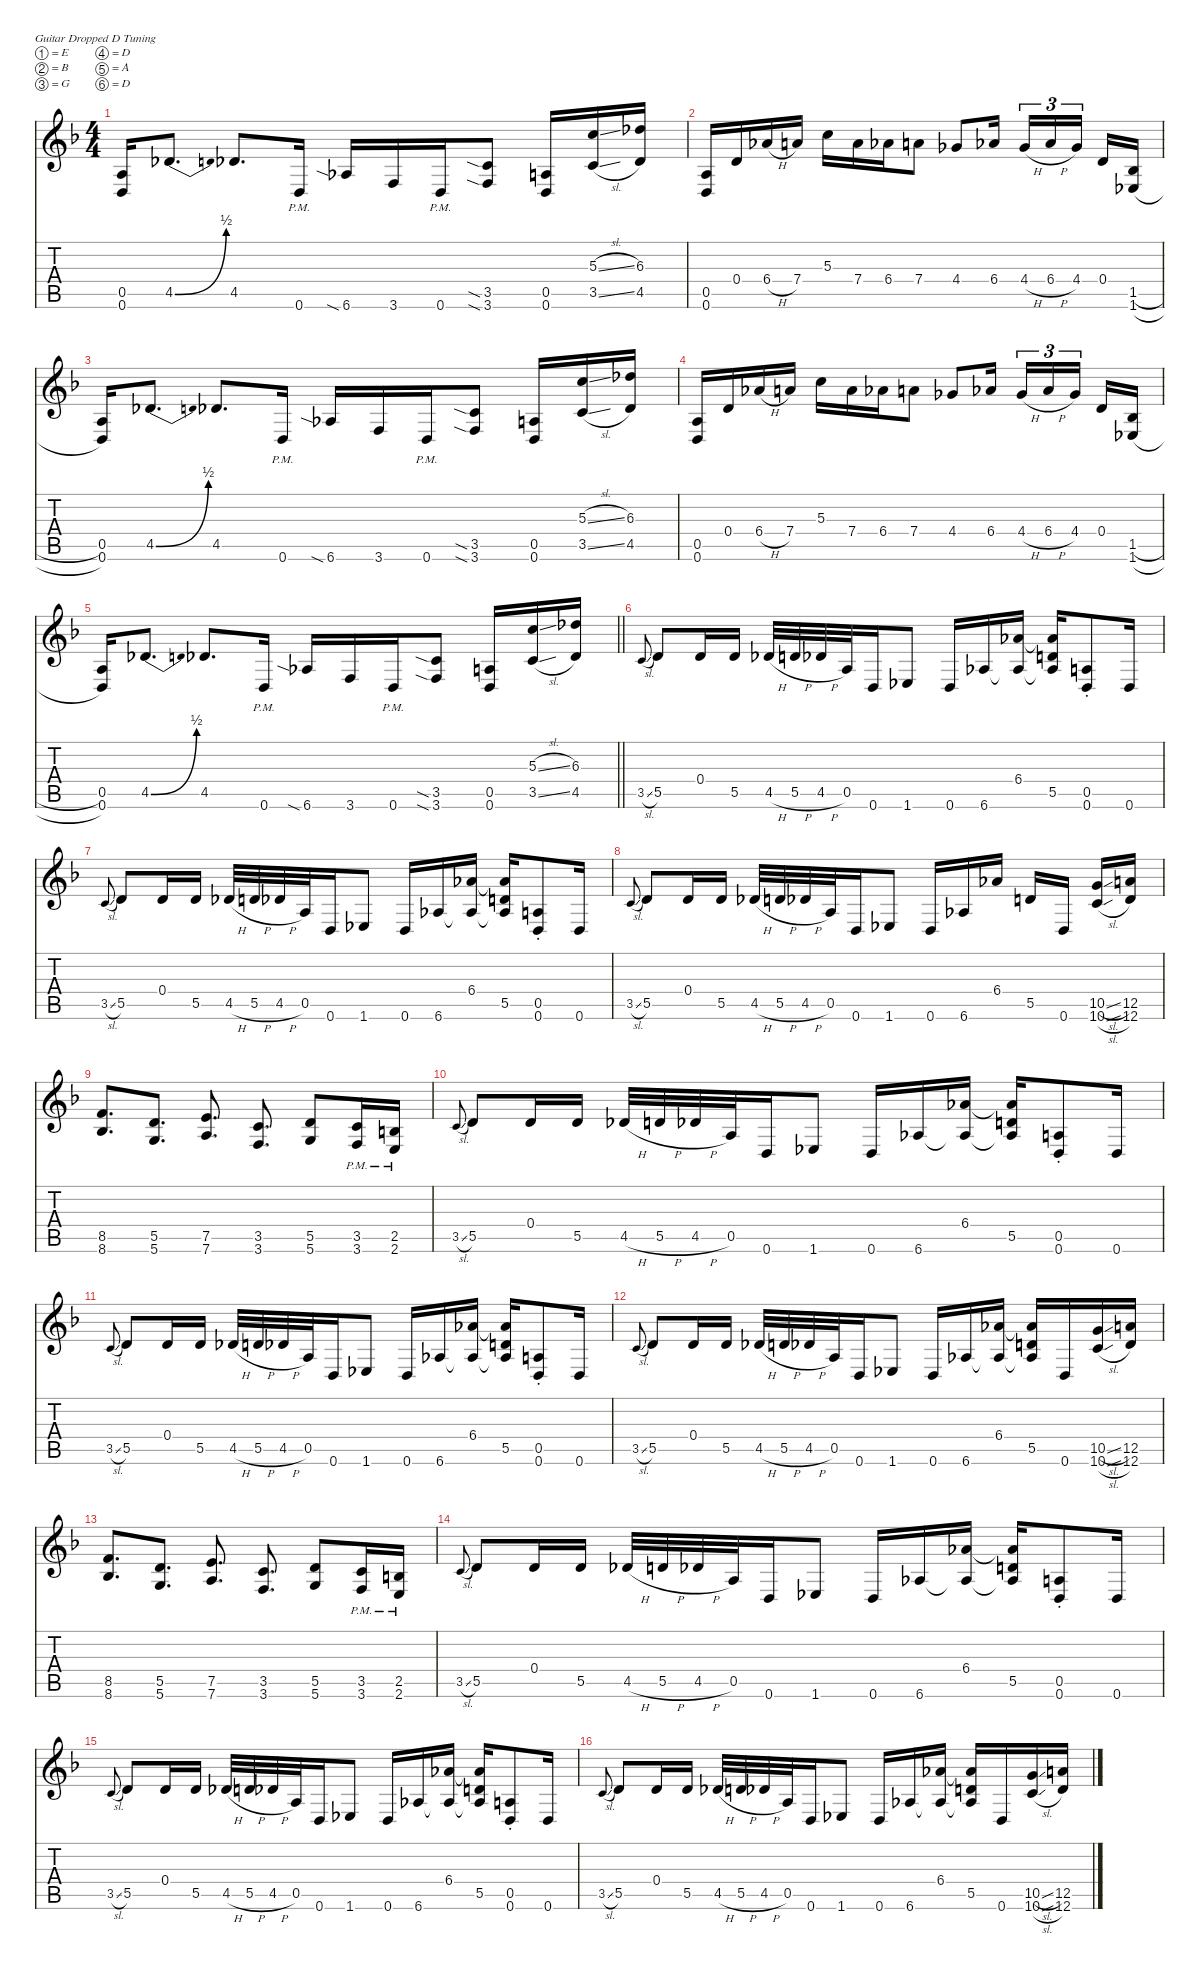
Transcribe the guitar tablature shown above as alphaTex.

\defaultSystemsLayout 4
\hideDynamics
\bracketExtendMode nobrackets
\singleTrackTrackNamePolicy hidden
\multiTrackTrackNamePolicy hidden
\otherSystemsTrackNameOrientation horizontal
\track ("Guitar 1" "Guitar 1") {defaultSystemsLayout 4 mute instrument distortionguitar}
\staff {score tabs}
\tuning (E4 B3 G3 D3 A2 D2)
\ts (4 4)
\tempo (89 hide)
\clef g2
\ks dminor
(0.5{acc forcenatural} 0.6{acc forcenatural}).16{dy mf beam Up} 4.5{be (bend 4.2 0 52.8 2) acc b}.8{d beam Up} 4.5{acc b}.8{d beam Up} 0.6{pm acc forcenatural}.16{beam Up} 6.6{sia acc b}.16{beam Up} 3.6{acc forcenatural}.16{beam Up} 0.6{pm acc forcenatural}.16{beam Up} (3.5{sia acc forcenatural} 3.6{sia acc forcenatural}).8{beam Up} (0.5{acc forcenatural} 0.6{acc forcenatural}).16{beam Up} (5.3{sl acc forcenatural} 3.5{sl acc forcenatural}).16{beam Up} (6.3{acc b} 4.5{acc b}).16{beam Up} |
\tempo (88 hide)
(0.5{acc forcenatural} 0.6{acc forcenatural}).16{dy ppp beam Up} 0.4{acc forcenatural}.16{dy mf beam Up} 6.4{h acc b}.16{beam Up} 7.4{acc forcenatural}.16{beam Up} 5.3{acc forcenatural}.16{beam Down} 7.4{acc forcenatural}.16{beam Down} 6.4{acc b}.16{beam Down} 7.4{acc forcenatural}.8{beam Down} 4.4{acc b}.8{beam Up} 6.4{acc b}.16{beam Up} 4.4{h acc b}.16{tu (3 2) beam Up} 6.4{h acc b}.16{tu (3 2) beam Up} 4.4{acc b}.16{tu (3 2) beam Up} 0.4{acc forcenatural}.16{beam Up} (1.5{h acc b} 1.6{h acc b}).16{beam Up} |
\tempo (89 hide)
(0.5{acc forcenatural} 0.6{acc forcenatural}).16{beam Up} 4.5{be (bend 4.2 0 52.8 2) acc b}.8{d beam Up} 4.5{acc b}.8{d beam Up} 0.6{pm acc forcenatural}.16{beam Up} 6.6{sia acc b}.16{beam Up} 3.6{acc forcenatural}.16{beam Up} 0.6{pm acc forcenatural}.16{beam Up} (3.5{sia acc forcenatural} 3.6{sia acc forcenatural}).8{beam Up} (0.5{acc forcenatural} 0.6{acc forcenatural}).16{beam Up} (5.3{sl acc forcenatural} 3.5{sl acc forcenatural}).16{beam Up} (6.3{acc b} 4.5{acc b}).16{beam Up} |
\tempo (88 hide)
(0.5{acc forcenatural} 0.6{acc forcenatural}).16{dy ppp beam Up} 0.4{acc forcenatural}.16{dy mf beam Up} 6.4{h acc b}.16{beam Up} 7.4{acc forcenatural}.16{beam Up} 5.3{acc forcenatural}.16{beam Down} 7.4{acc forcenatural}.16{beam Down} 6.4{acc b}.16{beam Down} 7.4{acc forcenatural}.8{beam Down} 4.4{acc b}.8{beam Up} 6.4{acc b}.16{beam Up} 4.4{h acc b}.16{tu (3 2) beam Up} 6.4{h acc b}.16{tu (3 2) beam Up} 4.4{acc b}.16{tu (3 2) beam Up} 0.4{acc forcenatural}.16{beam Up} (1.5{h acc b} 1.6{h acc b}).16{beam Up} |
\tempo (89 hide)
\tempo (88 0.99375 hide)
\barLineRight lightlight
(0.5{acc forcenatural} 0.6{acc forcenatural}).16{beam Up} 4.5{be (bend 4.2 0 52.8 2) acc b}.8{d beam Up} 4.5{acc b}.8{d beam Up} 0.6{pm acc forcenatural}.16{beam Up} 6.6{sia acc b}.16{beam Up} 3.6{acc forcenatural}.16{beam Up} 0.6{pm acc forcenatural}.16{beam Up} (3.5{sia acc forcenatural} 3.6{sia acc forcenatural}).8{beam Up} (0.5{acc forcenatural} 0.6{acc forcenatural}).16{beam Up} (5.3{sl acc forcenatural} 3.5{sl acc forcenatural}).16{beam Up} (6.3{acc b} 4.5{acc b}).16{beam Up} |
3.5{sl acc forcenatural}.8{gr onbeat dy ppp instrument acousticguitarsteel beam Up} 5.5{acc forcenatural}.8{beam Up} 0.4{acc forcenatural}.16{beam Up} 5.5{acc forcenatural}.16{beam Up} 4.5{h acc b}.32{beam Up} 5.5{h acc forcenatural}.32{beam Up} 4.5{h acc b}.32{beam Up} 0.5{acc forcenatural}.32{beam Up} 0.6{acc forcenatural}.16{beam Up} 1.6{acc b}.8{beam Up} 0.6{acc forcenatural}.16{beam Up} 6.6{acc b}.16{beam Up} (6.4{acc b} 6.6{t acc b}).16{beam Up} (6.4{t acc b} 5.5{acc forcenatural} 6.6{t acc b}).16{beam Up} (0.5{st acc forcenatural} 0.6{st acc forcenatural}).8{beam Up} 0.6{acc forcenatural}.16{beam Up} |
\tempo (89 hide)
3.5{sl acc forcenatural}.8{gr onbeat beam Up} 5.5{acc forcenatural}.8{beam Up} 0.4{acc forcenatural}.16{beam Up} 5.5{acc forcenatural}.16{beam Up} 4.5{h acc b}.32{beam Up} 5.5{h acc forcenatural}.32{beam Up} 4.5{h acc b}.32{beam Up} 0.5{acc forcenatural}.32{beam Up} 0.6{acc forcenatural}.16{beam Up} 1.6{acc b}.8{beam Up} 0.6{acc forcenatural}.16{beam Up} 6.6{acc b}.16{beam Up} (6.4{acc b} 6.6{t acc b}).16{beam Up} (6.4{t acc b} 5.5{acc forcenatural} 6.6{t acc b}).16{beam Up} (0.5{st acc forcenatural} 0.6{st acc forcenatural}).8{beam Up} 0.6{acc forcenatural}.16{beam Up} |
\tempo (88 0.00625 hide)
\tempo (89 0.99375 hide)
3.5{sl acc forcenatural}.8{gr onbeat instrument distortionguitar beam Up} 5.5{acc forcenatural}.8{beam Up} 0.4{acc forcenatural}.16{beam Up} 5.5{acc forcenatural}.16{beam Up} 4.5{h acc b}.32{beam Up} 5.5{h acc forcenatural}.32{beam Up} 4.5{h acc b}.32{beam Up} 0.5{acc forcenatural}.32{beam Up} 0.6{acc forcenatural}.16{beam Up} 1.6{acc b}.8{beam Up} 0.6{acc forcenatural}.16{beam Up} 6.6{acc b}.16{beam Up} 6.4{acc b}.16{beam Up} 5.5{acc forcenatural}.16{beam Up} 0.6{acc forcenatural}.16{beam Up beam split} (10.5{sl acc forcenatural} 10.6{sl acc forcenatural}).16{dy f beam Up} (12.5{acc forcenatural} 12.6{acc forcenatural}).16{beam Up} |
\tempo (88 0.99375 hide)
(8.5{acc forcenatural} 8.6{acc b}).8{d beam Up} (5.5{acc forcenatural} 5.6{acc forcenatural}).8{d beam Up} (7.5{acc forcenatural} 7.6{acc forcenatural}).8{d beam Up} (3.5{acc forcenatural} 3.6{acc forcenatural}).8{d beam Up} (5.5{acc forcenatural} 5.6{acc forcenatural}).8{beam Up} (3.5{pm acc forcenatural} 3.6{pm acc forcenatural}).16{beam Up} (2.5{pm acc forcenatural} 2.6{pm acc forcenatural}).16{beam Up} |
3.5{sl acc forcenatural}.8{gr onbeat dy mf beam Up} 5.5{acc forcenatural}.8{dy f beam Up} 0.4{acc forcenatural}.16{beam Up} 5.5{acc forcenatural}.16{beam Up} 4.5{h acc b}.32{beam Up} 5.5{h acc forcenatural}.32{beam Up} 4.5{h acc b}.32{beam Up} 0.5{acc forcenatural}.32{beam Up} 0.6{acc forcenatural}.16{beam Up} 1.6{acc b}.8{beam Up} 0.6{acc forcenatural}.16{beam Up} 6.6{acc b}.16{beam Up} (6.4{acc b} 6.6{t acc b}).16{beam Up} (6.4{t acc b} 5.5{acc forcenatural} 6.6{t acc b}).16{beam Up} (0.5{st acc forcenatural} 0.6{st acc forcenatural}).8{beam Up} 0.6{acc forcenatural}.16{beam Up} |
\tempo (89 hide)
3.5{sl acc forcenatural}.8{gr onbeat dy mf beam Up} 5.5{acc forcenatural}.8{dy f beam Up} 0.4{acc forcenatural}.16{beam Up} 5.5{acc forcenatural}.16{beam Up} 4.5{h acc b}.32{beam Up} 5.5{h acc forcenatural}.32{beam Up} 4.5{h acc b}.32{beam Up} 0.5{acc forcenatural}.32{beam Up} 0.6{acc forcenatural}.16{beam Up} 1.6{acc b}.8{beam Up} 0.6{acc forcenatural}.16{beam Up} 6.6{acc b}.16{beam Up} (6.4{acc b} 6.6{t acc b}).16{beam Up} (6.4{t acc b} 5.5{acc forcenatural} 6.6{t acc b}).16{beam Up} (0.5{st acc forcenatural} 0.6{st acc forcenatural}).8{beam Up} 0.6{acc forcenatural}.16{beam Up} |
\tempo (88 hide)
3.5{sl acc forcenatural}.8{gr onbeat dy mf beam Up} 5.5{acc forcenatural}.8{dy f beam Up} 0.4{acc forcenatural}.16{beam Up} 5.5{acc forcenatural}.16{beam Up} 4.5{h acc b}.32{beam Up} 5.5{h acc forcenatural}.32{beam Up} 4.5{h acc b}.32{beam Up} 0.5{acc forcenatural}.32{beam Up} 0.6{acc forcenatural}.16{beam Up} 1.6{acc b}.8{beam Up} 0.6{acc forcenatural}.16{beam Up} 6.6{acc b}.16{beam Up} (6.4{acc b} 6.6{t acc b}).16{beam Up} (6.4{t acc b} 5.5{acc forcenatural} 6.6{t acc b}).16{beam Up} 0.6{acc forcenatural}.16{beam Up} (10.5{sl acc forcenatural} 10.6{sl acc forcenatural}).16{beam Up} (12.5{acc forcenatural} 12.6{acc forcenatural}).16{beam Up} |
\tempo (89 hide)
(8.5{acc forcenatural} 8.6{acc b}).8{d beam Up} (5.5{acc forcenatural} 5.6{acc forcenatural}).8{d beam Up} (7.5{acc forcenatural} 7.6{acc forcenatural}).8{d beam Up} (3.5{acc forcenatural} 3.6{acc forcenatural}).8{d beam Up} (5.5{acc forcenatural} 5.6{acc forcenatural}).8{beam Up} (3.5{pm acc forcenatural} 3.6{pm acc forcenatural}).16{beam Up} (2.5{pm acc forcenatural} 2.6{pm acc forcenatural}).16{beam Up} |
\tempo (88 hide)
\tempo (89 0.99375 hide)
3.5{sl acc forcenatural}.8{gr onbeat dy mf beam Up} 5.5{acc forcenatural}.8{dy f beam Up} 0.4{acc forcenatural}.16{beam Up} 5.5{acc forcenatural}.16{beam Up} 4.5{h acc b}.32{beam Up} 5.5{h acc forcenatural}.32{beam Up} 4.5{h acc b}.32{beam Up} 0.5{acc forcenatural}.32{beam Up} 0.6{acc forcenatural}.16{beam Up} 1.6{acc b}.8{beam Up} 0.6{acc forcenatural}.16{beam Up} 6.6{acc b}.16{beam Up} (6.4{acc b} 6.6{t acc b}).16{beam Up} (6.4{t acc b} 5.5{acc forcenatural} 6.6{t acc b}).16{beam Up} (0.5{st acc forcenatural} 0.6{st acc forcenatural}).8{beam Up} 0.6{acc forcenatural}.16{beam Up} |
3.5{sl acc forcenatural}.8{gr onbeat dy mf beam Up} 5.5{acc forcenatural}.8{dy f beam Up} 0.4{acc forcenatural}.16{beam Up} 5.5{acc forcenatural}.16{beam Up} 4.5{h acc b}.32{beam Up} 5.5{h acc forcenatural}.32{beam Up} 4.5{h acc b}.32{beam Up} 0.5{acc forcenatural}.32{beam Up} 0.6{acc forcenatural}.16{beam Up} 1.6{acc b}.8{beam Up} 0.6{acc forcenatural}.16{beam Up} 6.6{acc b}.16{beam Up} (6.4{acc b} 6.6{t acc b}).16{beam Up} (6.4{t acc b} 5.5{acc forcenatural} 6.6{t acc b}).16{beam Up} (0.5{st acc forcenatural} 0.6{st acc forcenatural}).8{beam Up} 0.6{acc forcenatural}.16{beam Up} |
\tempo (88 hide)
3.5{sl acc forcenatural}.8{gr onbeat dy mf beam Up} 5.5{acc forcenatural}.8{dy f beam Up} 0.4{acc forcenatural}.16{beam Up} 5.5{acc forcenatural}.16{beam Up} 4.5{h acc b}.32{beam Up} 5.5{h acc forcenatural}.32{beam Up} 4.5{h acc b}.32{beam Up} 0.5{acc forcenatural}.32{beam Up} 0.6{acc forcenatural}.16{beam Up} 1.6{acc b}.8{beam Up} 0.6{acc forcenatural}.16{beam Up} 6.6{acc b}.16{beam Up} (6.4{acc b} 6.6{t acc b}).16{beam Up} (6.4{t acc b} 5.5{acc forcenatural} 6.6{t acc b}).16{beam Up} 0.6{acc forcenatural}.16{beam Up} (10.5{sl acc forcenatural} 10.6{sl acc forcenatural}).16{beam Up} (12.5{acc forcenatural} 12.6{acc forcenatural}).16{beam Up}
